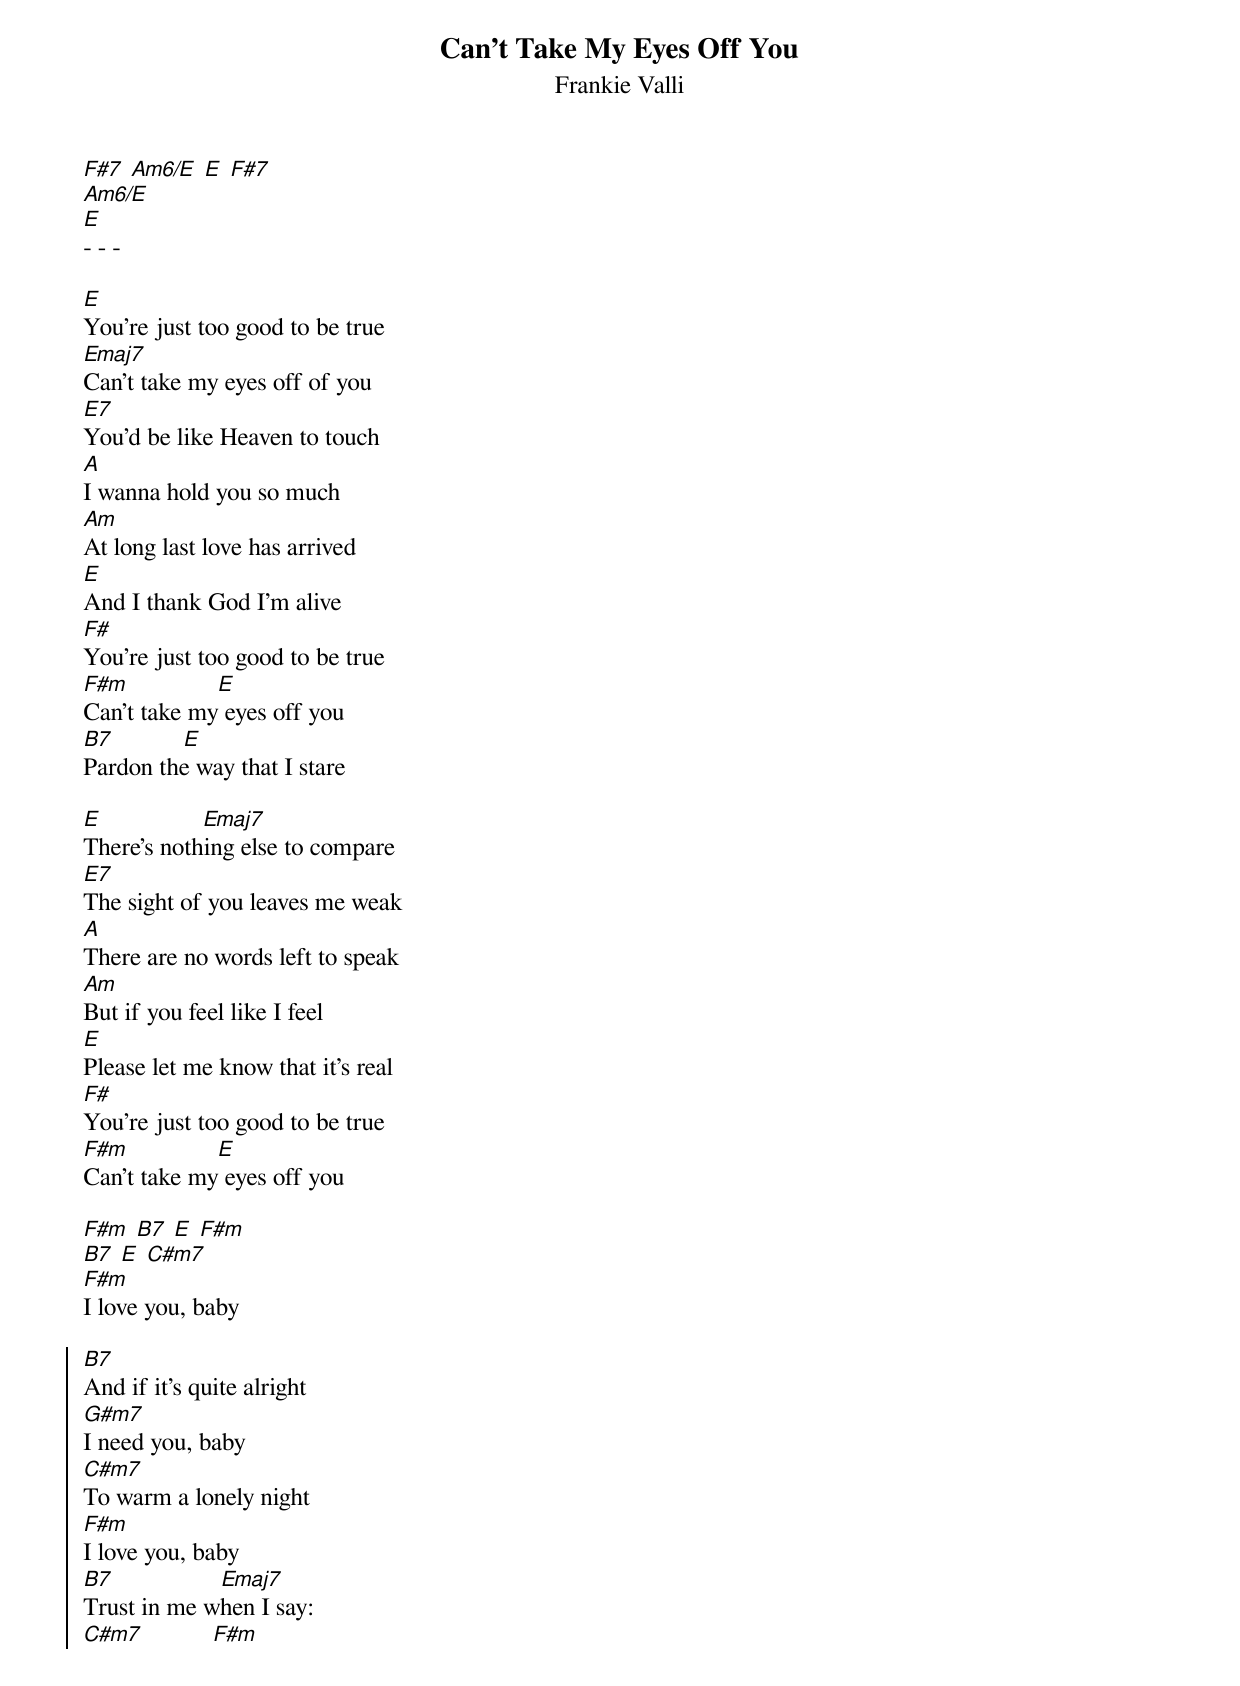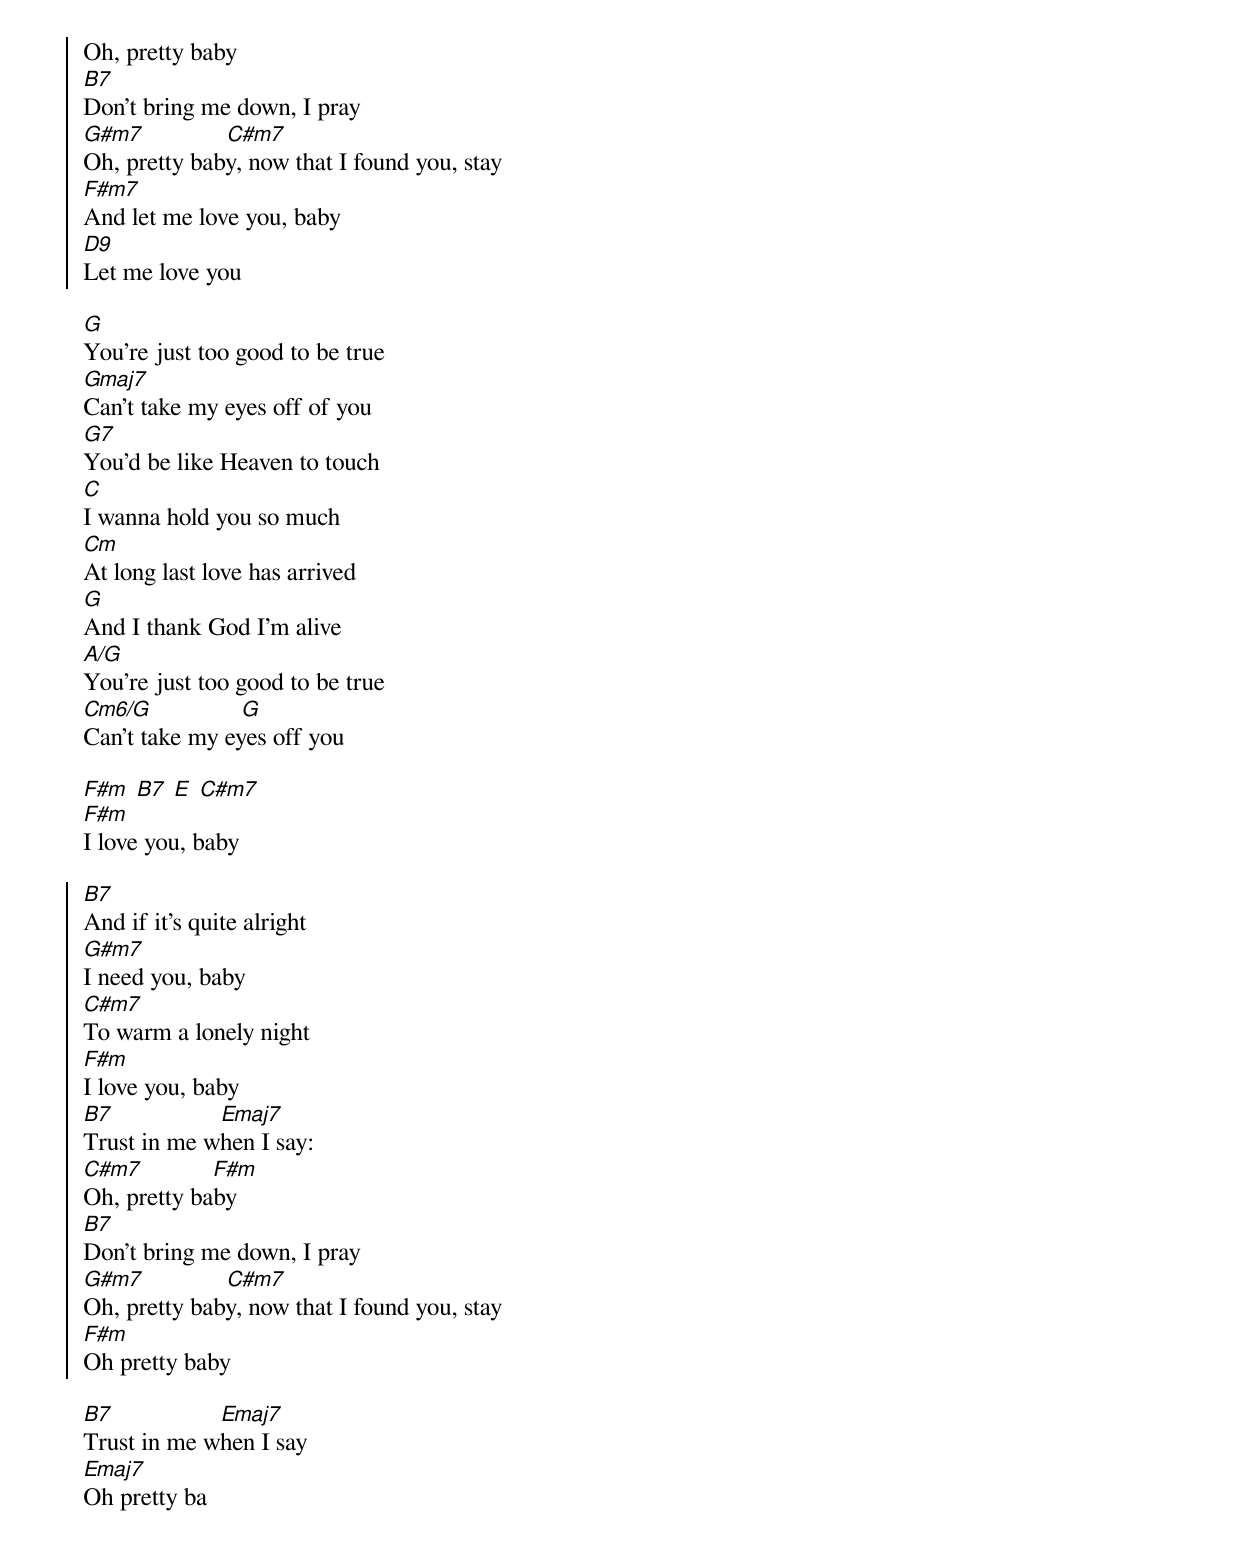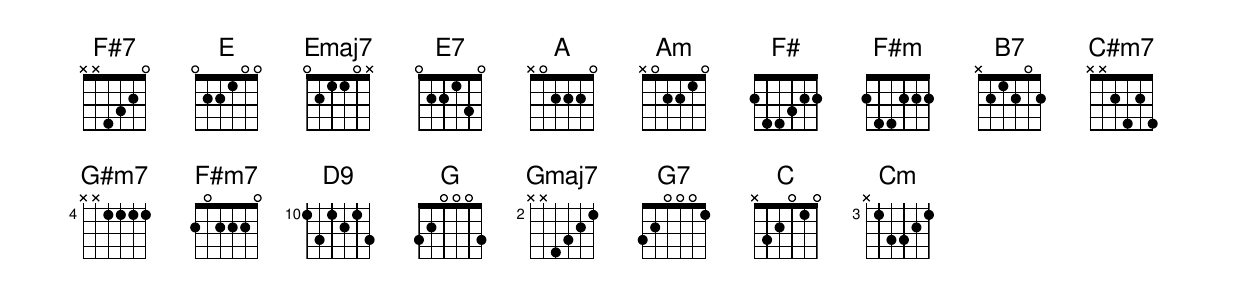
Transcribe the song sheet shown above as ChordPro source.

{t: Can't Take My Eyes Off You}
{st: Frankie Valli}
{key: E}
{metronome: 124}
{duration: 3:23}

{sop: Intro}
[F#7] [Am6/E] [E] [F#7]
[Am6/E]
[E]
- - -
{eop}

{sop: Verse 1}
[E]
You're just too good to be true
[Emaj7]
Can't take my eyes off of you
[E7]
You'd be like Heaven to touch
[A]
I wanna hold you so much
[Am]
At long last love has arrived
[E]
And I thank God I'm alive
[F#]
You're just too good to be true
[F#m]              [E]
Can't take my eyes off you
[B7]           [E]
Pardon the way that I stare
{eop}

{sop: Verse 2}
[E]                [Emaj7]
There's nothing else to compare
[E7]
The sight of you leaves me weak
[A]
There are no words left to speak
[Am]
But if you feel like I feel
[E]
Please let me know that it's real
[F#]
You're just too good to be true
[F#m]              [E]
Can't take my eyes off you
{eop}

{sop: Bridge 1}
[F#m] [B7] [E] [F#m]
[B7] [E] [C#m7]
[F#m]
I love you, baby
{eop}

{soc}
[B7]
And if it's quite alright
[G#m7]
I need you, baby
[C#m7]
To warm a lonely night
[F#m]
I love you, baby
[B7]                 [Emaj7]
Trust in me when I say:
[C#m7]           [F#m]
Oh, pretty baby
[B7]
Don't bring me down, I pray
[G#m7]             [C#m7]
Oh, pretty baby, now that I found you, stay
[F#m7]
And let me love you, baby
[D9]
Let me love you
{eoc}

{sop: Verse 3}
[G]
You're just too good to be true
[Gmaj7]
Can't take my eyes off of you
[G7]
You'd be like Heaven to touch
[C]
I wanna hold you so much
[Cm]
At long last love has arrived
[G]
And I thank God I'm alive
[A/G]
You're just too good to be true
[Cm6/G]              [G]
Can't take my eyes off you
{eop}

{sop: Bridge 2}
[F#m] [B7] [E] [C#m7]
[F#m]
I love you, baby
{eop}

{soc}
[B7]
And if it's quite alright
[G#m7]
I need you, baby
[C#m7]
To warm a lonely night
[F#m]
I love you, baby
[B7]                 [Emaj7]
Trust in me when I say:
[C#m7]           [F#m]
Oh, pretty baby
[B7]
Don't bring me down, I pray
[G#m7]             [C#m7]
Oh, pretty baby, now that I found you, stay
[F#m]
Oh pretty baby
{eoc}

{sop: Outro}
[B7]                 [Emaj7]
Trust in me when I say
[Emaj7]
Oh pretty ba
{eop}

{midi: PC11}
